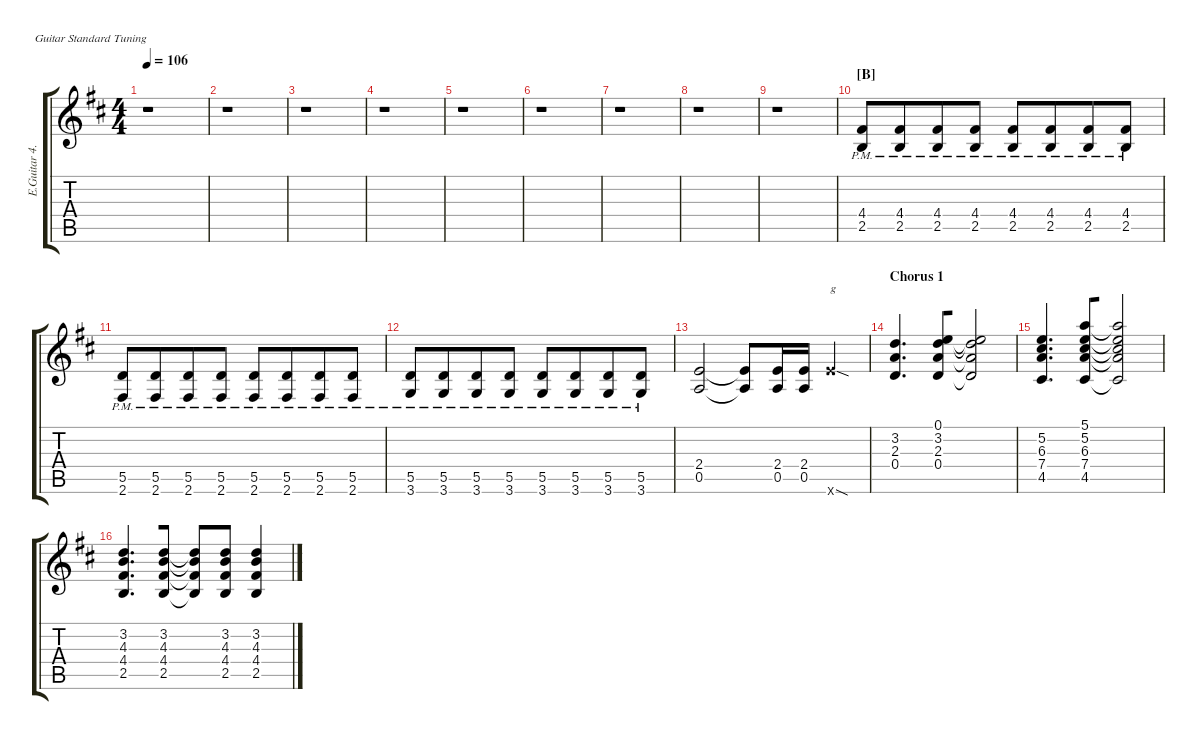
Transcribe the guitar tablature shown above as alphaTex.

\defaultSystemsLayout 4
\hideDynamics
\track ("E.Guitar 4." "E.Guitar 4.") {defaultSystemsLayout 4 instrument overdrivenguitar}
\staff {score tabs}
\tuning (E4 B3 G3 D3 A2 E2)
\ts (4 4)
\tempo 106
\clef g2
\ks d
r.1{dy mf beam Down} |
r.1{beam Down} |
r.1{beam Down} |
r.1{beam Down} |
r.1{beam Down} |
r.1{beam Down} |
r.1{beam Down} |
r.1{beam Down} |
r.1{beam Down} |
\section ("B" "")
(2.5{pm acc forcenatural} 4.4{pm acc #}).8{beam Up beam merge} (2.5{pm acc forcenatural} 4.4{pm acc #}).8{beam Up beam merge} (2.5{pm acc forcenatural} 4.4{pm acc #}).8{beam Up beam merge} (2.5{pm acc forcenatural} 4.4{pm acc #}).8{beam Up} (2.5{pm acc forcenatural} 4.4{pm acc #}).8{beam Up beam merge} (2.5{pm acc forcenatural} 4.4{pm acc #}).8{beam Up beam merge} (2.5{pm acc forcenatural} 4.4{pm acc #}).8{beam Up beam merge} (2.5{pm acc forcenatural} 4.4{pm acc #}).8{beam Up} |
(2.6{pm acc #} 5.5{pm acc forcenatural}).8{beam Up beam merge} (2.6{pm acc #} 5.5{pm acc forcenatural}).8{beam Up beam merge} (2.6{pm acc #} 5.5{pm acc forcenatural}).8{beam Up beam merge} (2.6{pm acc #} 5.5{pm acc forcenatural}).8{beam Up} (2.6{pm acc #} 5.5{pm acc forcenatural}).8{beam Up beam merge} (2.6{pm acc #} 5.5{pm acc forcenatural}).8{beam Up beam merge} (2.6{pm acc #} 5.5{pm acc forcenatural}).8{beam Up beam merge} (2.6{pm acc #} 5.5{pm acc forcenatural}).8{beam Up} |
(3.6{pm acc forcenatural} 5.5{pm acc forcenatural}).8{beam Up beam merge} (3.6{pm acc forcenatural} 5.5{pm acc forcenatural}).8{beam Up beam merge} (3.6{pm acc forcenatural} 5.5{pm acc forcenatural}).8{beam Up beam merge} (3.6{pm acc forcenatural} 5.5{pm acc forcenatural}).8{beam Up} (3.6{pm acc forcenatural} 5.5{pm acc forcenatural}).8{beam Up beam merge} (3.6{pm acc forcenatural} 5.5{pm acc forcenatural}).8{beam Up beam merge} (3.6{pm acc forcenatural} 5.5{pm acc forcenatural}).8{beam Up beam merge} (3.6{pm acc forcenatural} 5.5{pm acc forcenatural}).8{beam Up} |
(0.5{acc forcenatural} 2.4{acc forcenatural}).2{beam Up} (0.5{t acc forcenatural} 2.4{t acc forcenatural}).8{beam Up} (0.5{acc forcenatural} 2.4{acc forcenatural}).16{beam Up} (0.5{acc forcenatural} 2.4{acc forcenatural}).16{beam Up} 12.6{sod x acc forcenatural}.4{txt "g" beam Up} |
\section ("" "Chorus 1")
(0.4{acc forcenatural} 2.3{acc forcenatural} 3.2{acc forcenatural}).4{d beam Up beam merge} (0.4{acc forcenatural} 2.3{acc forcenatural} 3.2{acc forcenatural} 0.1{acc forcenatural}).8{beam Up beam merge} (0.4{t acc forcenatural} 2.3{t acc forcenatural} 3.2{t acc forcenatural} 0.1{t acc forcenatural}).2{beam Up} |
(4.5{acc #} 7.4{acc forcenatural} 6.3{acc #} 5.2{acc forcenatural}).4{d beam Up beam merge} (4.5{acc #} 7.4{acc forcenatural} 6.3{acc #} 5.2{acc forcenatural} 5.1{acc forcenatural}).8{beam Down beam merge} (4.5{t acc #} 7.4{t acc forcenatural} 6.3{t acc #} 5.2{t acc forcenatural} 5.1{t acc forcenatural}).2{beam Down} |
(2.5{acc forcenatural} 4.4{acc #} 3.2{acc forcenatural} 4.3{acc forcenatural}).4{d beam Up beam merge} (2.5{acc forcenatural} 4.4{acc #} 3.2{acc forcenatural} 4.3{acc forcenatural}).8{beam Up} (2.5{t acc forcenatural} 4.4{t acc #} 3.2{t acc forcenatural} 4.3{t acc forcenatural}).8{beam Up} (2.5{acc forcenatural} 4.4{acc #} 3.2{acc forcenatural} 4.3{acc forcenatural}).8{beam Up} (2.5{acc forcenatural} 4.4{acc #} 3.2{acc forcenatural} 4.3{acc forcenatural}).4{beam Up}
